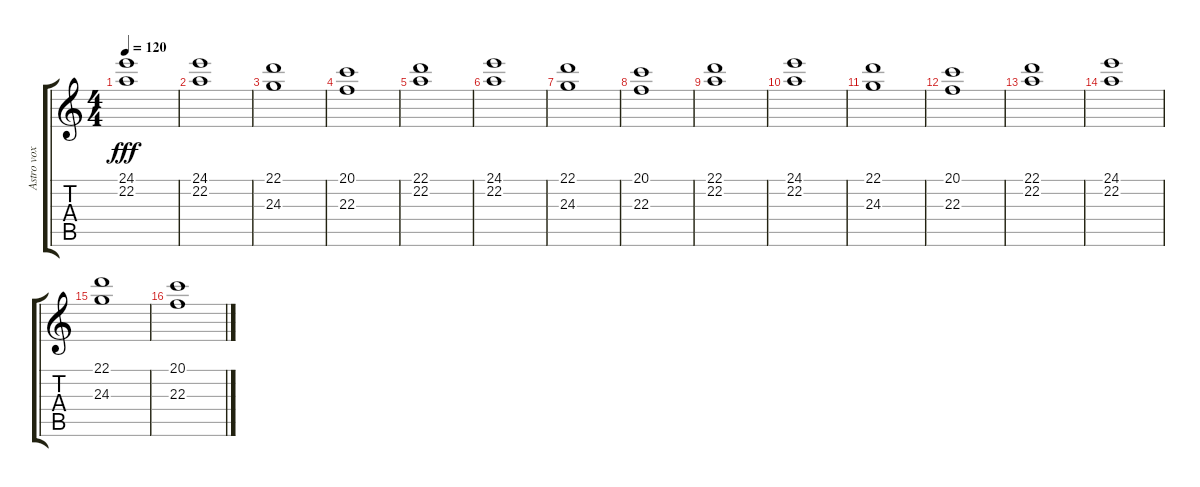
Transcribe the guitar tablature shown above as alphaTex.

\track ("Astro vox" "Astro vox") {instrument rockorgan}
\staff {score tabs}
\tuning (E4 B3 G3 D3 A2 E2) {hide}
\ts (4 4)
\tempo 120
\clef g2
\ks c
(24.1 22.2).1{dy fff} |
(24.1 22.2).1 |
(22.1 24.3).1 |
(20.1 22.3).1 |
(22.1 22.2).1 |
(24.1 22.2).1 |
(22.1 24.3).1 |
(20.1 22.3).1 |
(22.1 22.2).1 |
(24.1 22.2).1 |
(22.1 24.3).1 |
(20.1 22.3).1 |
(22.1 22.2).1 |
(24.1 22.2).1 |
(22.1 24.3).1 |
(20.1 22.3).1
